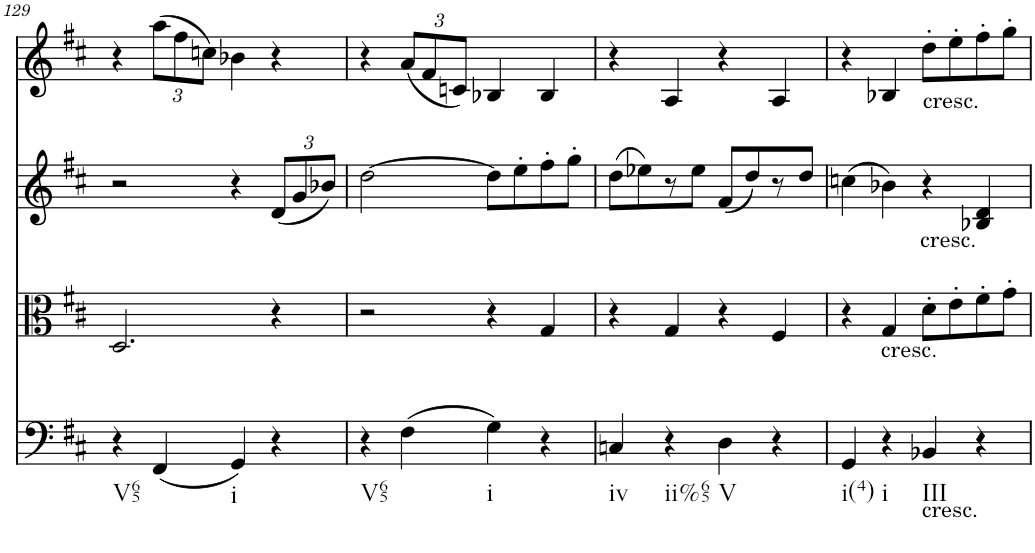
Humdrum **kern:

**kern	**kern	**kern	**kern
*part4	*part3	*part2	*part1
*staff4	*staff3	*staff2	*staff1
*I"Violoncello	*I"Viola	*I"Violin II	*I"Violin I
!!LO:PB:g=z
*clefF4	*clefC3	*clefG2	*clefG2
*k[f#c#]	*k[f#c#]	*k[f#c#]	*k[f#c#]
*M2/2	*M2/2	*M2/2	*M2/2
=129	=129	=129	=129
!LO:TX:b:t=V65	!	!	!
4r	2.D/	2r	4r
*	*	*	*Xbrackettup
(4FF#/	.	.	(12aa\L
.	.	.	12ff#\
.	.	.	12ccn\J)
!LO:TX:b:t=i	!	!	!
4GG/)	.	4r	4b-X\
*	*	*Xbrackettup	*
4r	4r	(12d/L	4r
.	.	12g/	.
.	.	12b-X/J)	.
=130	=130	=130	=130
!LO:TX:b:t=V65	!	!	!
4r	2r	[2dd\	4r
(4F#\	.	.	(12a/L
.	.	.	12f#/
.	.	.	12cn/J)
!LO:TX:b:t=i	!	!	!
4G\)	4r	8dd\L]	4B-X/
.	.	8ee'\	.
4r	4G/	8ff#'\	4B-/
.	.	8gg'\J	.
=131	=131	=131	=131
!LO:TX:b:t=iv	!	!	!
4Cn/	4r	(8dd\L	4r
.	.	8ee-X\)	.
!LO:TX:b:t=ii%65	!	!	!
4r	4G/	8r	4A/
.	.	8ee-\J	.
!LO:TX:b:t=V	!	!	!
4D\	4r	(8f#/L	4r
.	.	8dd/)	.
4r	4F#/	8r	4A/
.	.	8dd/J	.
=132	=132	=132	=132
!LO:TX:b:t=i(4)	!	!	!
4GG/	4r	(4ccn\	4r
!	!LO:TX:b:t=cresc.	!	!
!LO:TX:b:t=i	!	!	!
4r	4G/	4b-X\)	4B-X/
!	!	!	!LO:TX:b:t=cresc.
!	!	!LO:TX:b:t=cresc.	!
!LO:TX:b:t=cresc.	!	!	!
!LO:TX:b:t=III	!	!	!
4BB-X/	8d'\L	4r	8dd'\L
.	8e'\	.	8ee'\
4r	8f#'\	4B-X/ 4d/	8ff#'\
.	8g'\J	.	8gg'\J
=	=	=	=
*-	*-	*-	*-
